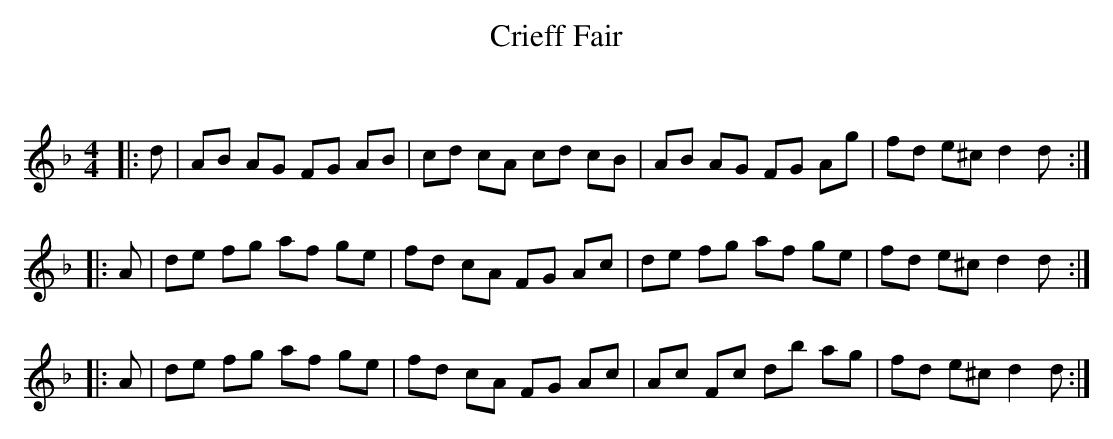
X:1
T: Crieff Fair
C:
Q: 232
K:Dm
M:4/4
L:1/8
|:d|AB AG FG AB|cd cA cd cB|AB AG FG Ag|fd e^c d2 d:|
|:A|de fg af ge|fd cA FG Ac|de fg af ge|fd e^c d2 d:|
|:A|de fg af ge|fd cA FG Ac|Ac Fc db ag|fd e^c d2 d:|
